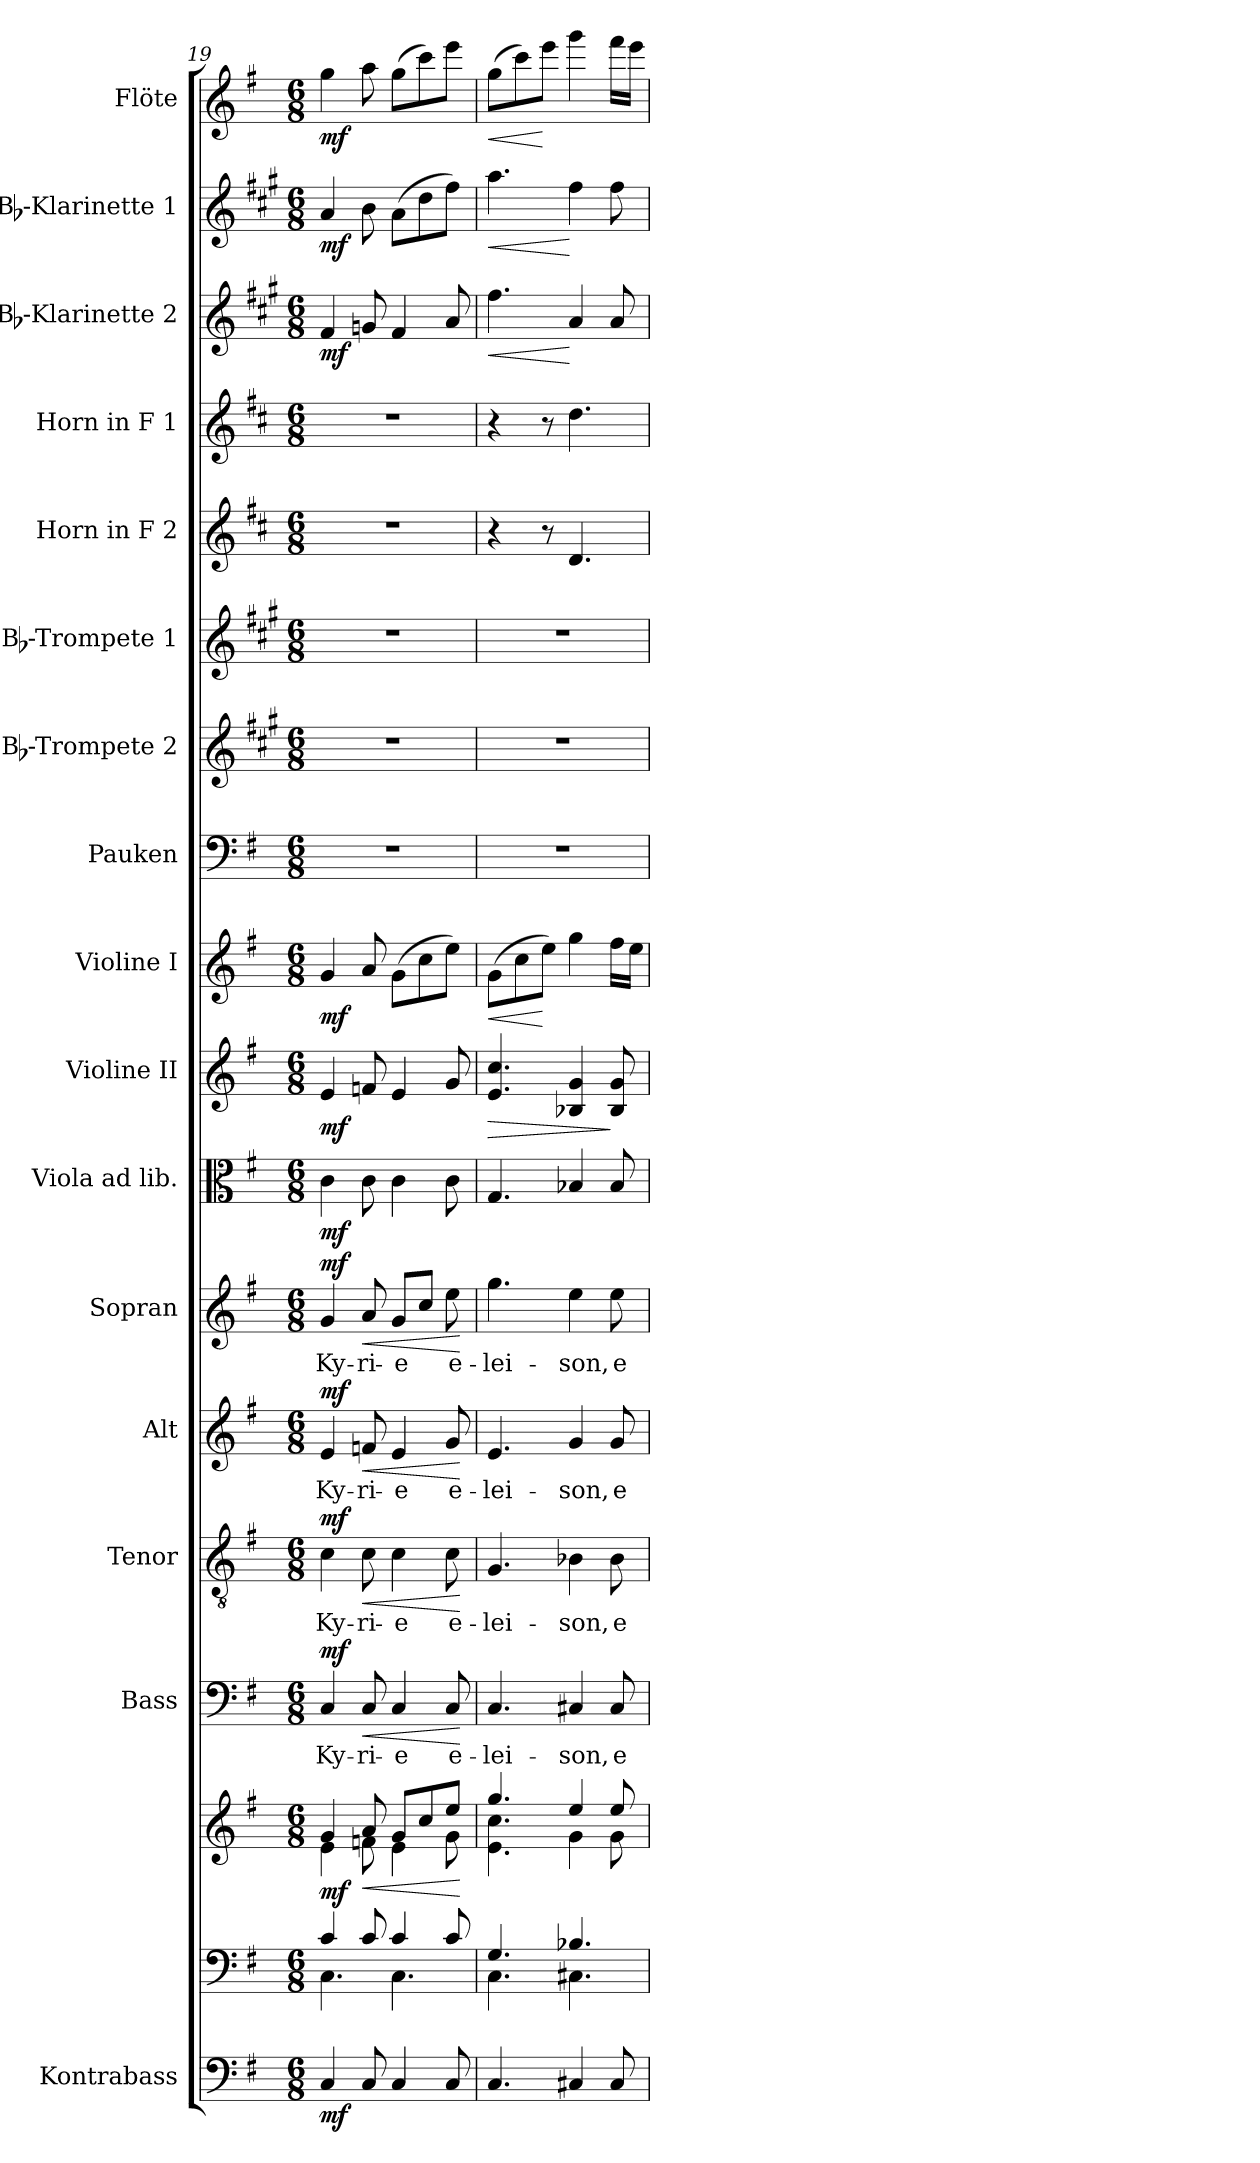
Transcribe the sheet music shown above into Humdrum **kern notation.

**kern	**dynam	**kern	**kern	**dynam	**kern	**text	**dynam	**kern	**text	**dynam	**kern	**text	**dynam	**kern	**text	**dynam	**kern	**dynam	**kern	**dynam	**kern	**dynam	**kern	**kern	**kern	**kern	**kern	**kern	**dynam	**kern	**dynam	**kern	**dynam
*part17	*part17	*part16	*part16	*part16	*part15	*part15	*part15	*part14	*part14	*part14	*part13	*part13	*part13	*part12	*part12	*part12	*part11	*part11	*part10	*part10	*part9	*part9	*part8	*part7	*part6	*part5	*part4	*part3	*part3	*part2	*part2	*part1	*part1
*staff18	*staff18	*staff17	*staff16	*staff16/17	*staff15	*staff15	*staff15	*staff14	*staff14	*staff14	*staff13	*staff13	*staff13	*staff12	*staff12	*staff12	*staff11	*staff11	*staff10	*staff10	*staff9	*staff9	*staff8	*staff7	*staff6	*staff5	*staff4	*staff3	*staff3	*staff2	*staff2	*staff1	*staff1
*I"Kontrabass	*	*	*	*	*I"Bass	*	*	*I"Tenor	*	*	*I"Alt	*	*	*I"Sopran	*	*	*I"Viola ad lib.	*	*I"Violine II	*	*I"Violine I	*	*I"Pauken	*I"Bb-Trompete 2	*I"Bb-Trompete 1	*I"Horn in F 2	*I"Horn in F 1	*I"Bb-Klarinette 2	*	*I"Bb-Klarinette 1	*	*I"Flöte	*
*I'Kb.	*	*	*	*	*I'B.	*	*	*I'T.	*	*	*I'A.	*	*	*I'S.	*	*	*I'Vla.	*	*I'Vl. II	*	*I'Vl. I	*	*I'Pk.	*I'Bb Trp. 2	*I'Bb Trp. 1	*	*	*I'Bb Kl. 2	*	*I'Bb Kl. 1	*	*I'Fl.	*
*clefF4	*	*clefF4	*clefG2	*	*clefF4	*	*	*clefGv2	*	*	*clefG2	*	*	*clefG2	*	*	*clefC3	*	*clefG2	*	*clefG2	*	*clefF4	*clefG2	*clefG2	*clefG2	*clefG2	*clefG2	*	*clefG2	*	*clefG2	*
*ITrd7c12	*	*	*	*	*	*	*	*	*	*	*	*	*	*	*	*	*	*	*	*	*	*	*	*ITrd1c2	*ITrd1c2	*ITrd4c7	*ITrd4c7	*ITrd1c2	*	*ITrd1c2	*	*	*
*k[f#]	*	*k[f#]	*k[f#]	*	*k[f#]	*	*	*k[f#]	*	*	*k[f#]	*	*	*k[f#]	*	*	*k[f#]	*	*k[f#]	*	*k[f#]	*	*k[f#]	*k[f#]	*k[f#]	*k[f#]	*k[f#]	*k[f#]	*	*k[f#]	*	*k[f#]	*
*G:	*	*G:	*G:	*	*G:	*	*	*G:	*	*	*G:	*	*	*G:	*	*	*G:	*	*G:	*	*G:	*	*G:	*G:	*G:	*G:	*G:	*G:	*	*G:	*	*G:	*
*M6/8	*	*M6/8	*M6/8	*	*M6/8	*	*	*M6/8	*	*	*M6/8	*	*	*M6/8	*	*	*M6/8	*	*M6/8	*	*M6/8	*	*M6/8	*M6/8	*M6/8	*M6/8	*M6/8	*M6/8	*	*M6/8	*	*M6/8	*
=19	=19	=19	=19	=19	=19	=19	=19	=19	=19	=19	=19	=19	=19	=19	=19	=19	=19	=19	=19	=19	=19	=19	=19	=19	=19	=19	=19	=19	=19	=19	=19	=19	=19
*	*	*^	*^	*	*	*	*	*	*	*	*	*	*	*	*	*	*	*	*	*	*	*	*	*	*	*	*	*	*	*	*	*	*
!	!LO:DY:b	!	!	!	!	!LO:DY:b	!	!LO:LY:b	!LO:DY:a	!	!LO:LY:b	!LO:DY:a	!	!LO:LY:b	!LO:DY:a	!	!LO:LY:b	!LO:DY:a	!	!LO:DY:b	!	!LO:DY:b	!	!LO:DY:b	!	!	!	!	!	!	!LO:DY:b	!	!LO:DY:b	!	!LO:DY:b
4CC/	mf	4c/	4.C\	4g/	4e\	mf	4C/	Ky-	mf	4c\	Ky-	mf	4e/	Ky-	mf	4g/	Ky-	mf	4c\	mf	4e/	mf	4g/	mf	2.r	2.r	2.r	2.r	2.r	4e/	mf	4g/	mf	4gg\	mf
!	!	!	!	!	!	!LO:HP:b	!	!LO:LY:b	!LO:HP:b	!	!LO:LY:b	!LO:HP:b	!	!LO:LY:b	!LO:HP:b	!	!LO:LY:b	!LO:HP:b	!	!	!	!	!	!	!	!	!	!	!	!	!	!	!	!	!
8CC/	.	8c/	.	8a/	8fn\	<	8C/	-ri-	<	8c\	-ri-	<	8fn/	-ri-	<	8a/	-ri-	<	8c\	.	8fn/	.	8a/	.	.	.	.	.	.	8fn/	.	8a\	.	8aa\	.
!	!	!	!	!	!	!	!	!LO:LY:b	!	!	!LO:LY:b	!	!	!LO:LY:b	!	!	!LO:LY:b	!	!	!	!	!	!	!	!	!	!	!	!	!	!	!	!	!	!
4CC/	.	4c/	4.C\	8g/L	4e\	.	4C/	-e	.	4c\	-e	.	4e/	-e	.	8g/L	-e	.	4c\	.	4e/	.	(>8g\L	.	.	.	.	.	.	4e/	.	(>8g\L	.	(>8gg\L	.
.	.	.	.	8cc/	.	.	.	.	.	.	.	.	.	.	.	8cc/J	.	.	.	.	.	.	8cc\	.	.	.	.	.	.	.	.	8cc\	.	8ccc\)	.
!	!	!	!	!	!	!	!	!LO:LY:b	!	!	!LO:LY:b	!	!	!LO:LY:b	!	!	!LO:LY:b	!	!	!	!	!	!	!	!	!	!	!	!	!	!	!	!	!	!
8CC/	.	8c/	.	8ee/J	8g\	.	8C/	e-	.	8c\	e-	.	8g/	e-	.	8ee\	e-	.	8c\	.	8g/	.	8ee\J)	.	.	.	.	.	.	8g/	.	8ee\J)	.	8eee\J	.
*	*	*v	*v	*	*	*	*	*	*	*	*	*	*	*	*	*	*	*	*	*	*	*	*	*	*	*	*	*	*	*	*	*	*	*	*
*	*	*	*v	*v	*	*	*	*	*	*	*	*	*	*	*	*	*	*	*	*	*	*	*	*	*	*	*	*	*	*	*	*	*	*
.	.	.	.	[	.	.	[	.	.	[	.	.	[	.	.	[	.	.	.	.	.	.	.	.	.	.	.	.	.	.	.	.	.
!!LO:PB:g=z
=20	=20	=20	=20	=20	=20	=20	=20	=20	=20	=20	=20	=20	=20	=20	=20	=20	=20	=20	=20	=20	=20	=20	=20	=20	=20	=20	=20	=20	=20	=20	=20	=20	=20
*	*	*^	*^	*	*	*	*	*	*	*	*	*	*	*	*	*	*	*	*	*	*	*	*	*	*	*	*	*	*	*	*	*	*
!	!	!	!	!	!	!	!	!LO:LY:b	!	!	!LO:LY:b	!	!	!LO:LY:b	!	!	!LO:LY:b	!	!	!	!	!LO:HP:b	!	!LO:HP:b	!	!	!	!	!	!	!LO:HP:b	!	!LO:HP:b	!	!LO:HP:b
4.CC/	.	4.G/	4.C\	4.gg/	4.e\ 4.cc\	.	4.C/	-lei-	.	4.G/	-lei-	.	4.e/	-lei-	.	4.gg\	-lei-	.	4.G/	.	4.e/ 4.cc/	>	(>8g\L	<	2.r	2.r	2.r	4r	4r	4.ee\	<	4.gg\	<	(>8gg\L	<
.	.	.	.	.	.	.	.	.	.	.	.	.	.	.	.	.	.	.	.	.	.	.	8cc\	.	.	.	.	.	.	.	.	.	.	8ccc\)	.
.	.	.	.	.	.	.	.	.	.	.	.	.	.	.	.	.	.	.	.	.	.	.	8ee\J)	[	.	.	.	8r	8r	.	.	.	.	8eee\J	[
!	!	!	!	!	!	!	!	!LO:LY:b	!	!	!LO:LY:b	!	!	!LO:LY:b	!	!	!LO:LY:b	!	!	!	!	!	!	!	!	!	!	!	!	!	!	!	!	!	!
4CC#X/	.	4.B-X/	4.C#X\	4ee/	4g\	.	4C#X/	-son,	.	4B-X\	-son,	.	4g/	-son,	.	4ee\	-son,	.	4B-X/	.	4B-X/ 4g/	.	4gg\	.	.	.	.	4.G/	4.g\	4g/	[	4ee\	[	4ggg\	.
!	!	!	!	!	!	!	!	!LO:LY:b	!	!	!LO:LY:b	!	!	!LO:LY:b	!	!	!LO:LY:b	!	!	!	!	!	!	!	!	!	!	!	!	!	!	!	!	!	!
8CC#/	.	.	.	8ee/	8g\	.	8C#/	e-	.	8B-\	e-	.	8g/	e-	.	8ee\	e-	.	8B-/	.	8B-/ 8g/	]	16ff#\LL	.	.	.	.	.	.	8g/	.	8ee\	.	16fff#\LL	.
.	.	.	.	.	.	.	.	.	.	.	.	.	.	.	.	.	.	.	.	.	.	.	16ee\JJ	.	.	.	.	.	.	.	.	.	.	16eee\JJ	.
*	*	*v	*v	*	*	*	*	*	*	*	*	*	*	*	*	*	*	*	*	*	*	*	*	*	*	*	*	*	*	*	*	*	*	*	*
*	*	*	*v	*v	*	*	*	*	*	*	*	*	*	*	*	*	*	*	*	*	*	*	*	*	*	*	*	*	*	*	*	*	*	*
=	=	=	=	=	=	=	=	=	=	=	=	=	=	=	=	=	=	=	=	=	=	=	=	=	=	=	=	=	=	=	=	=	=
*-	*-	*-	*-	*-	*-	*-	*-	*-	*-	*-	*-	*-	*-	*-	*-	*-	*-	*-	*-	*-	*-	*-	*-	*-	*-	*-	*-	*-	*-	*-	*-	*-	*-
